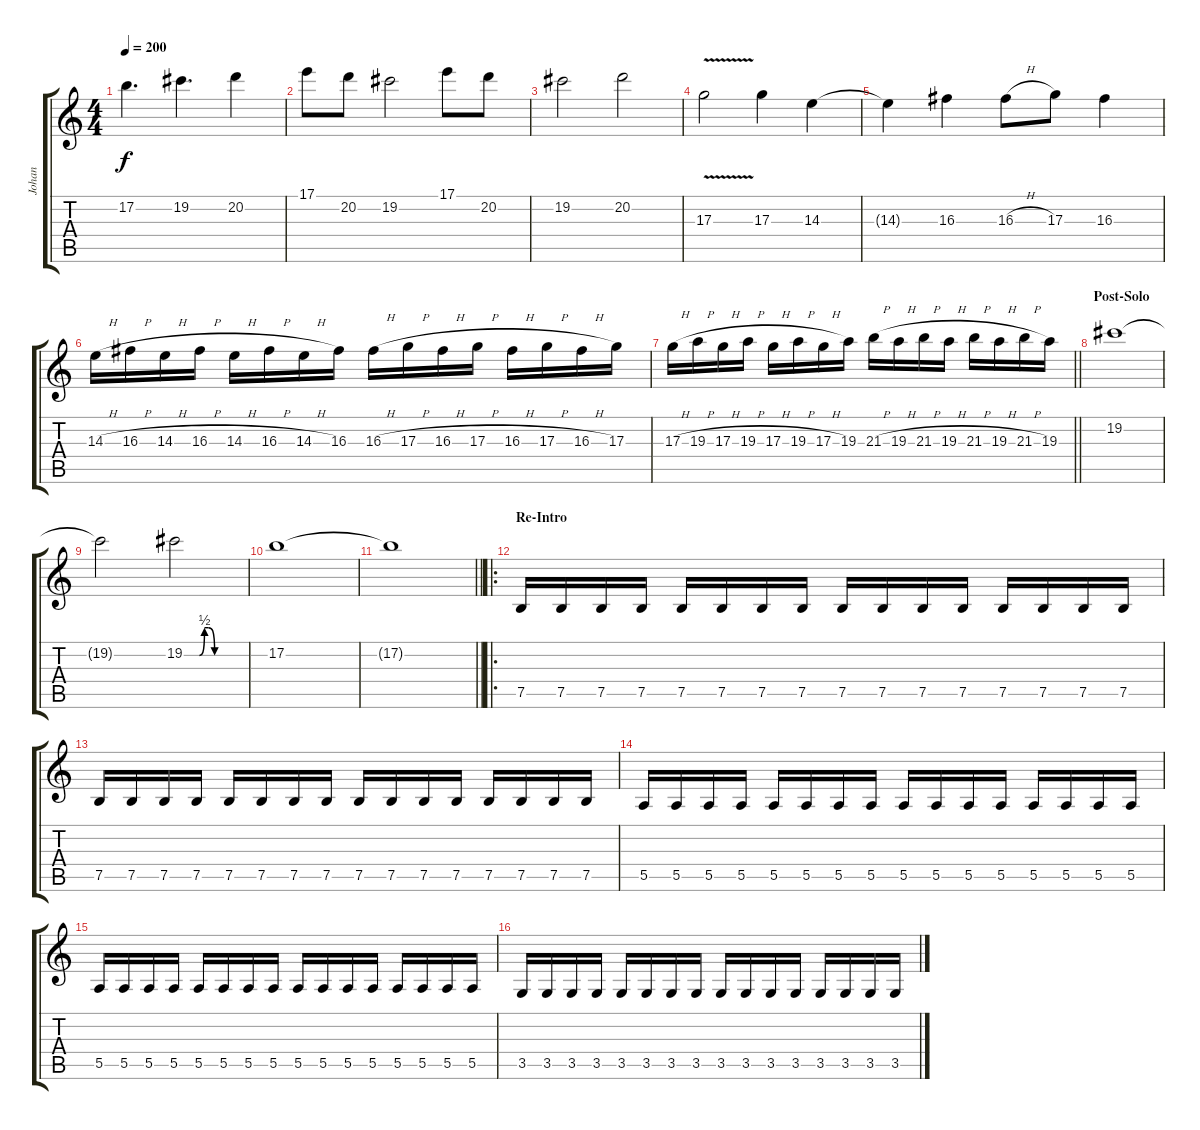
\track ("Johan" "Johan") {instrument distortionguitar}
\staff {score tabs}
\tuning (B3 Gb3 D3 A2 E2 B1) {hide}
\ts (4 4)
\tempo 200
\clef g2
\ks c
17.2.4{d dy f} 19.2.4{d} 20.2.4 |
17.1.8 20.2.8 19.2.2 17.1.8 20.2.8 |
19.2.2 20.2.2 |
17.3{v}.2 17.3.4 14.3.4 |
14.3{t}.4 16.3.4 16.3{h}.8 17.3.8 16.3.4 |
14.3{h}.16 16.3{h}.16 14.3{h}.16 16.3{h}.16 14.3{h}.16 16.3{h}.16 14.3{h}.16 16.3.16 16.3{h}.16 17.3{h}.16 16.3{h}.16 17.3{h}.16 16.3{h}.16 17.3{h}.16 16.3{h}.16 17.3.16 |
\barLineRight lightlight
17.3{h}.16 19.3{h}.16 17.3{h}.16 19.3{h}.16 17.3{h}.16 19.3{h}.16 17.3{h}.16 19.3.16 21.3{h}.16 19.3{h}.16 21.3{h}.16 19.3{h}.16 21.3{h}.16 19.3{h}.16 21.3{h}.16 19.3.16 |
\section ("" "Post-Solo")
19.2.1 |
19.2{t}.2 19.2{be (custom 0 0 5 0 13 0 15 0 20 2 24 2 30 0 60 0)}.2 |
17.2.1 |
\barLineRight lightlight
17.2{t}.1 |
\ro
\section ("" "Re-Intro")
7.5.16{volume 13} 7.5.16 7.5.16 7.5.16 7.5.16 7.5.16 7.5.16 7.5.16 7.5.16 7.5.16 7.5.16 7.5.16 7.5.16 7.5.16 7.5.16 7.5.16 |
7.5.16 7.5.16 7.5.16 7.5.16 7.5.16 7.5.16 7.5.16 7.5.16 7.5.16 7.5.16 7.5.16 7.5.16 7.5.16 7.5.16 7.5.16 7.5.16 |
5.5.16 5.5.16 5.5.16 5.5.16 5.5.16 5.5.16 5.5.16 5.5.16 5.5.16 5.5.16 5.5.16 5.5.16 5.5.16 5.5.16 5.5.16 5.5.16 |
5.5.16 5.5.16 5.5.16 5.5.16 5.5.16 5.5.16 5.5.16 5.5.16 5.5.16 5.5.16 5.5.16 5.5.16 5.5.16 5.5.16 5.5.16 5.5.16 |
3.5.16 3.5.16 3.5.16 3.5.16 3.5.16 3.5.16 3.5.16 3.5.16 3.5.16 3.5.16 3.5.16 3.5.16 3.5.16 3.5.16 3.5.16 3.5.16
